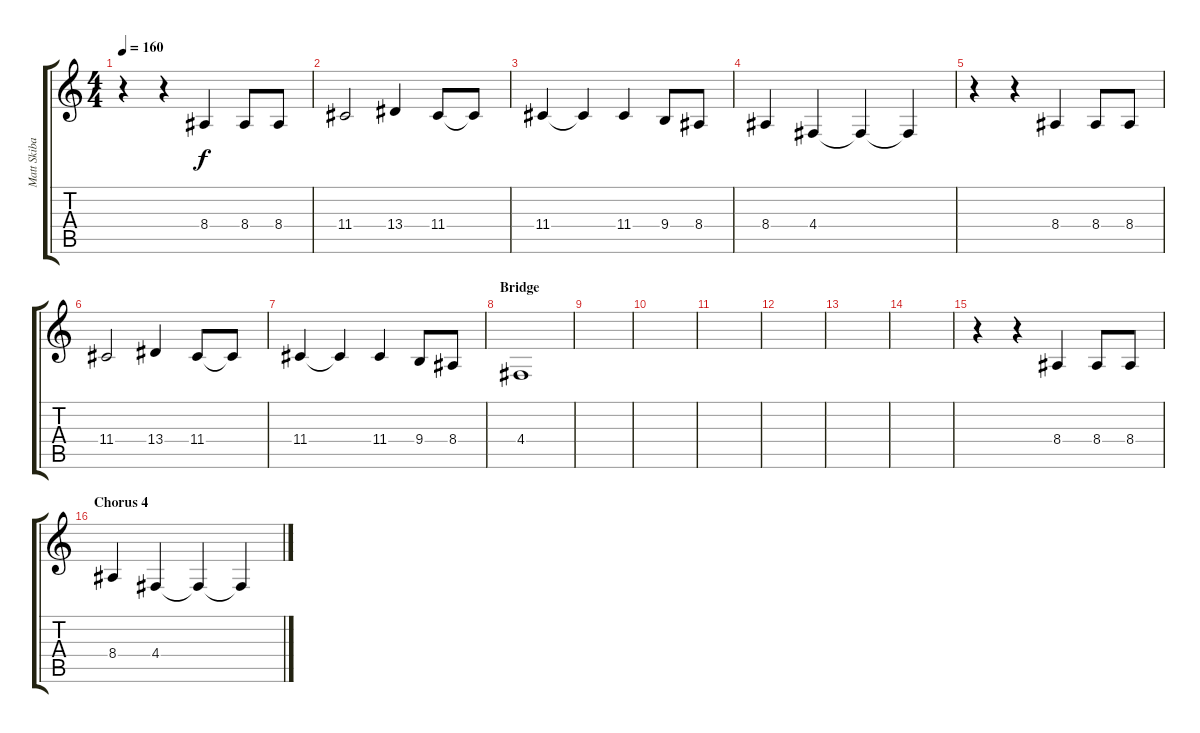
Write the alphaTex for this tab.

\track ("Matt Skiba - Vocals" "Matt Skiba") {instrument tuba}
\staff {score tabs}
\tuning (E4 B3 G3 D3 A2 E2) {hide}
\ts (4 4)
\tempo 160
\clef g2
\ks c
r.4{dy f} r.4 8.4.4 8.4.8 8.4.8 |
11.4.2 13.4.4 11.4.8 11.4{t}.8 |
11.4.4 11.4{t}.4 11.4.4 9.4.8 8.4.8 |
8.4.4 4.4.4 4.4{t}.4 4.4{t}.4 |
r.4 r.4 8.4.4 8.4.8 8.4.8 |
11.4.2 13.4.4 11.4.8 11.4{t}.8 |
11.4.4 11.4{t}.4 11.4.4 9.4.8 8.4.8 |
\section ("" "Bridge")
4.4.1 |
|
|
|
|
|
|
r.4 r.4 8.4.4 8.4.8 8.4.8 |
\section ("" "Chorus 4")
8.4.4 4.4.4 4.4{t}.4 4.4{t}.4
